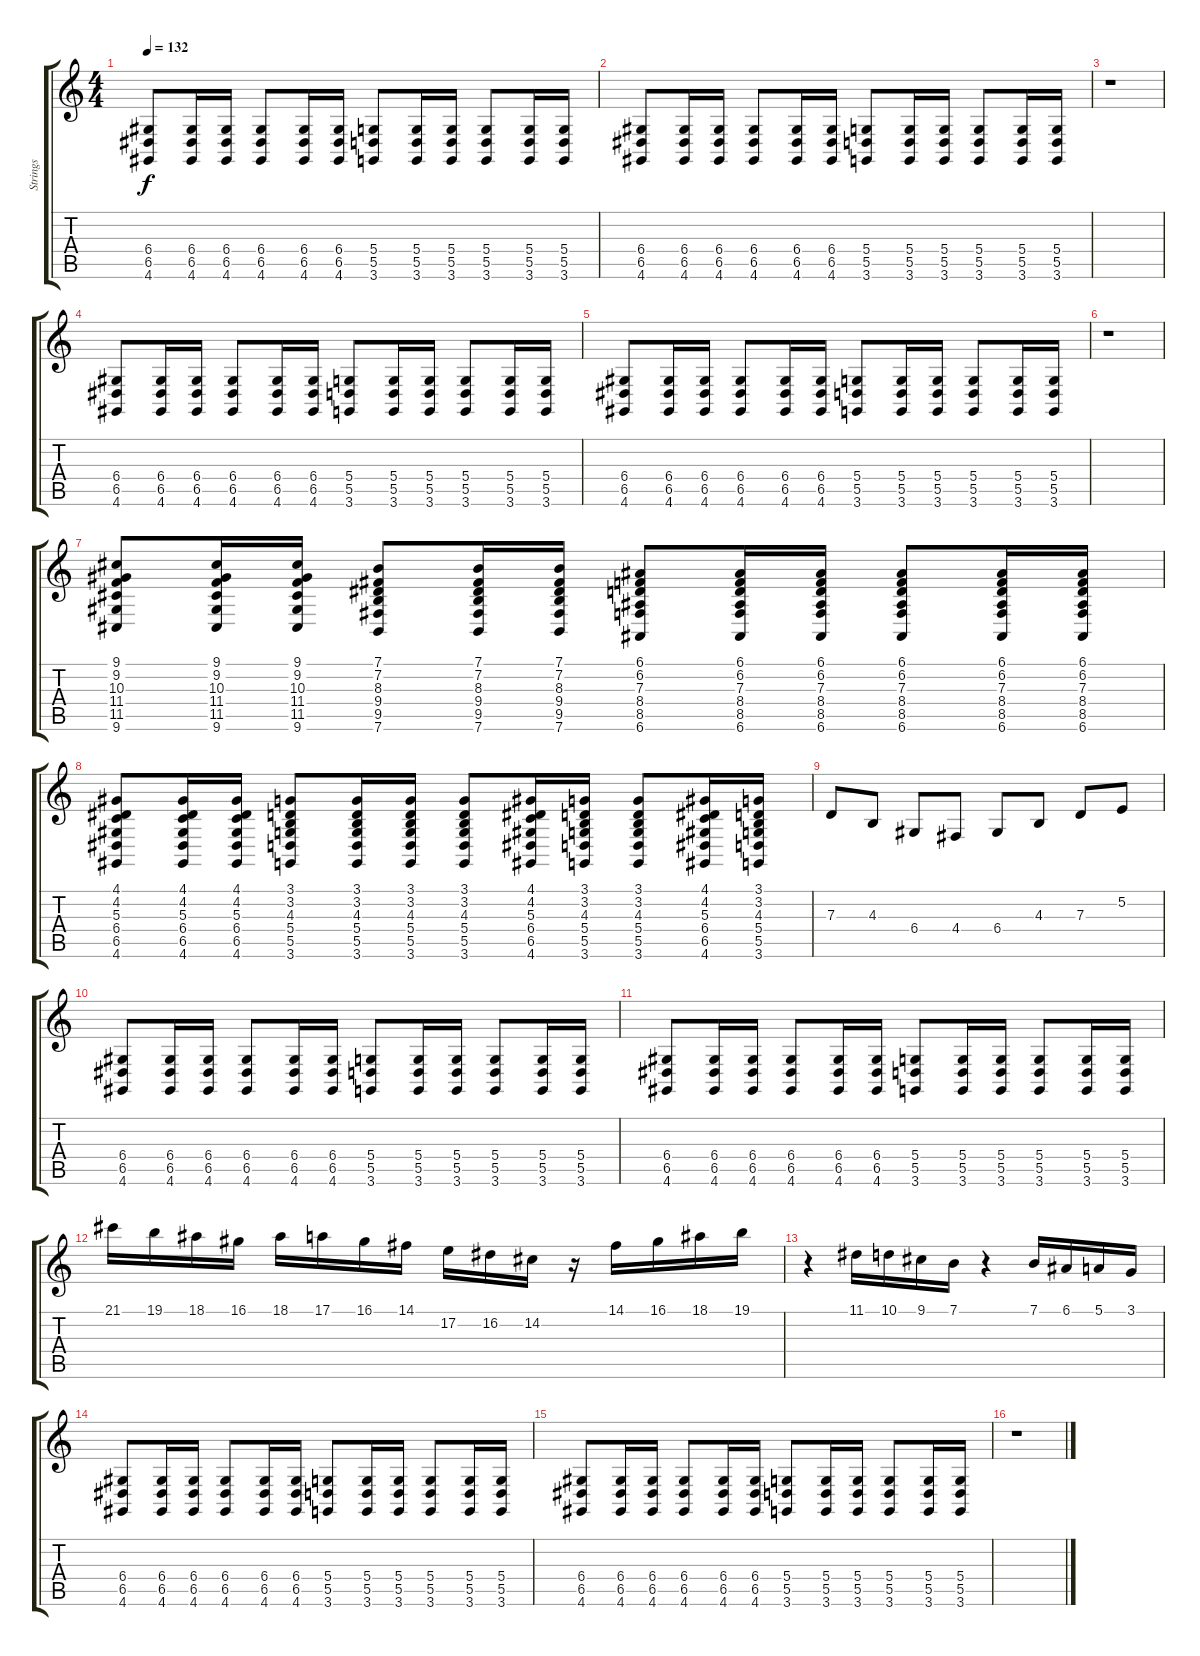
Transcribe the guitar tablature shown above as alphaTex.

\track ("Strings" "Strings") {instrument stringensemble1}
\staff {score tabs}
\tuning (E4 B3 G3 D3 A2 E2) {hide}
\ts (4 4)
\tempo 132
\clef g2
\ks c
(6.4 6.5 4.6).8{dy f} (6.4 6.5 4.6).16 (6.4 6.5 4.6).16 (6.4 6.5 4.6).8 (6.4 6.5 4.6).16 (6.4 6.5 4.6).16 (5.4 5.5 3.6).8 (5.4 5.5 3.6).16 (5.4 5.5 3.6).16 (5.4 5.5 3.6).8 (5.4 5.5 3.6).16 (5.4 5.5 3.6).16 |
(6.4 6.5 4.6).8 (6.4 6.5 4.6).16 (6.4 6.5 4.6).16 (6.4 6.5 4.6).8 (6.4 6.5 4.6).16 (6.4 6.5 4.6).16 (5.4 5.5 3.6).8 (5.4 5.5 3.6).16 (5.4 5.5 3.6).16 (5.4 5.5 3.6).8 (5.4 5.5 3.6).16 (5.4 5.5 3.6).16 |
r.1 |
(6.4 6.5 4.6).8 (6.4 6.5 4.6).16 (6.4 6.5 4.6).16 (6.4 6.5 4.6).8 (6.4 6.5 4.6).16 (6.4 6.5 4.6).16 (5.4 5.5 3.6).8 (5.4 5.5 3.6).16 (5.4 5.5 3.6).16 (5.4 5.5 3.6).8 (5.4 5.5 3.6).16 (5.4 5.5 3.6).16 |
(6.4 6.5 4.6).8 (6.4 6.5 4.6).16 (6.4 6.5 4.6).16 (6.4 6.5 4.6).8 (6.4 6.5 4.6).16 (6.4 6.5 4.6).16 (5.4 5.5 3.6).8 (5.4 5.5 3.6).16 (5.4 5.5 3.6).16 (5.4 5.5 3.6).8 (5.4 5.5 3.6).16 (5.4 5.5 3.6).16 |
r.1 |
(9.1 9.2 10.3 11.4 11.5 9.6).8 (9.1 9.2 10.3 11.4 11.5 9.6).16 (9.1 9.2 10.3 11.4 11.5 9.6).16 (7.1 7.2 8.3 9.4 9.5 7.6).8 (7.1 7.2 8.3 9.4 9.5 7.6).16 (7.1 7.2 8.3 9.4 9.5 7.6).16 (6.1 6.2 7.3 8.4 8.5 6.6).8 (6.1 6.2 7.3 8.4 8.5 6.6).16 (6.1 6.2 7.3 8.4 8.5 6.6).16 (6.1 6.2 7.3 8.4 8.5 6.6).8 (6.1 6.2 7.3 8.4 8.5 6.6).16 (6.1 6.2 7.3 8.4 8.5 6.6).16 |
(4.1 4.2 5.3 6.4 6.5 4.6).8 (4.1 4.2 5.3 6.4 6.5 4.6).16 (4.1 4.2 5.3 6.4 6.5 4.6).16 (3.1 3.2 4.3 5.4 5.5 3.6).8 (3.1 3.2 4.3 5.4 5.5 3.6).16 (3.1 3.2 4.3 5.4 5.5 3.6).16 (3.1 3.2 4.3 5.4 5.5 3.6).8 (4.1 4.2 5.3 6.4 6.5 4.6).16 (3.1 3.2 4.3 5.4 5.5 3.6).16 (3.1 3.2 4.3 5.4 5.5 3.6).8 (4.1 4.2 5.3 6.4 6.5 4.6).16 (3.1 3.2 4.3 5.4 5.5 3.6).16 |
7.3.8 4.3.8 6.4.8 4.4.8 6.4.8 4.3.8 7.3.8 5.2.8 |
(6.4 6.5 4.6).8 (6.4 6.5 4.6).16 (6.4 6.5 4.6).16 (6.4 6.5 4.6).8 (6.4 6.5 4.6).16 (6.4 6.5 4.6).16 (5.4 5.5 3.6).8 (5.4 5.5 3.6).16 (5.4 5.5 3.6).16 (5.4 5.5 3.6).8 (5.4 5.5 3.6).16 (5.4 5.5 3.6).16 |
(6.4 6.5 4.6).8 (6.4 6.5 4.6).16 (6.4 6.5 4.6).16 (6.4 6.5 4.6).8 (6.4 6.5 4.6).16 (6.4 6.5 4.6).16 (5.4 5.5 3.6).8 (5.4 5.5 3.6).16 (5.4 5.5 3.6).16 (5.4 5.5 3.6).8 (5.4 5.5 3.6).16 (5.4 5.5 3.6).16 |
21.1.16 19.1.16 18.1.16 16.1.16 18.1.16 17.1.16 16.1.16 14.1.16 17.2.16 16.2.16 14.2.16 r.16 14.1.16 16.1.16 18.1.16 19.1.16 |
r.4 11.1.16 10.1.16 9.1.16 7.1.16 r.4 7.1.16 6.1.16 5.1.16 3.1.16 |
(6.4 6.5 4.6).8 (6.4 6.5 4.6).16 (6.4 6.5 4.6).16 (6.4 6.5 4.6).8 (6.4 6.5 4.6).16 (6.4 6.5 4.6).16 (5.4 5.5 3.6).8 (5.4 5.5 3.6).16 (5.4 5.5 3.6).16 (5.4 5.5 3.6).8 (5.4 5.5 3.6).16 (5.4 5.5 3.6).16 |
(6.4 6.5 4.6).8 (6.4 6.5 4.6).16 (6.4 6.5 4.6).16 (6.4 6.5 4.6).8 (6.4 6.5 4.6).16 (6.4 6.5 4.6).16 (5.4 5.5 3.6).8 (5.4 5.5 3.6).16 (5.4 5.5 3.6).16 (5.4 5.5 3.6).8 (5.4 5.5 3.6).16 (5.4 5.5 3.6).16 |
r.1
